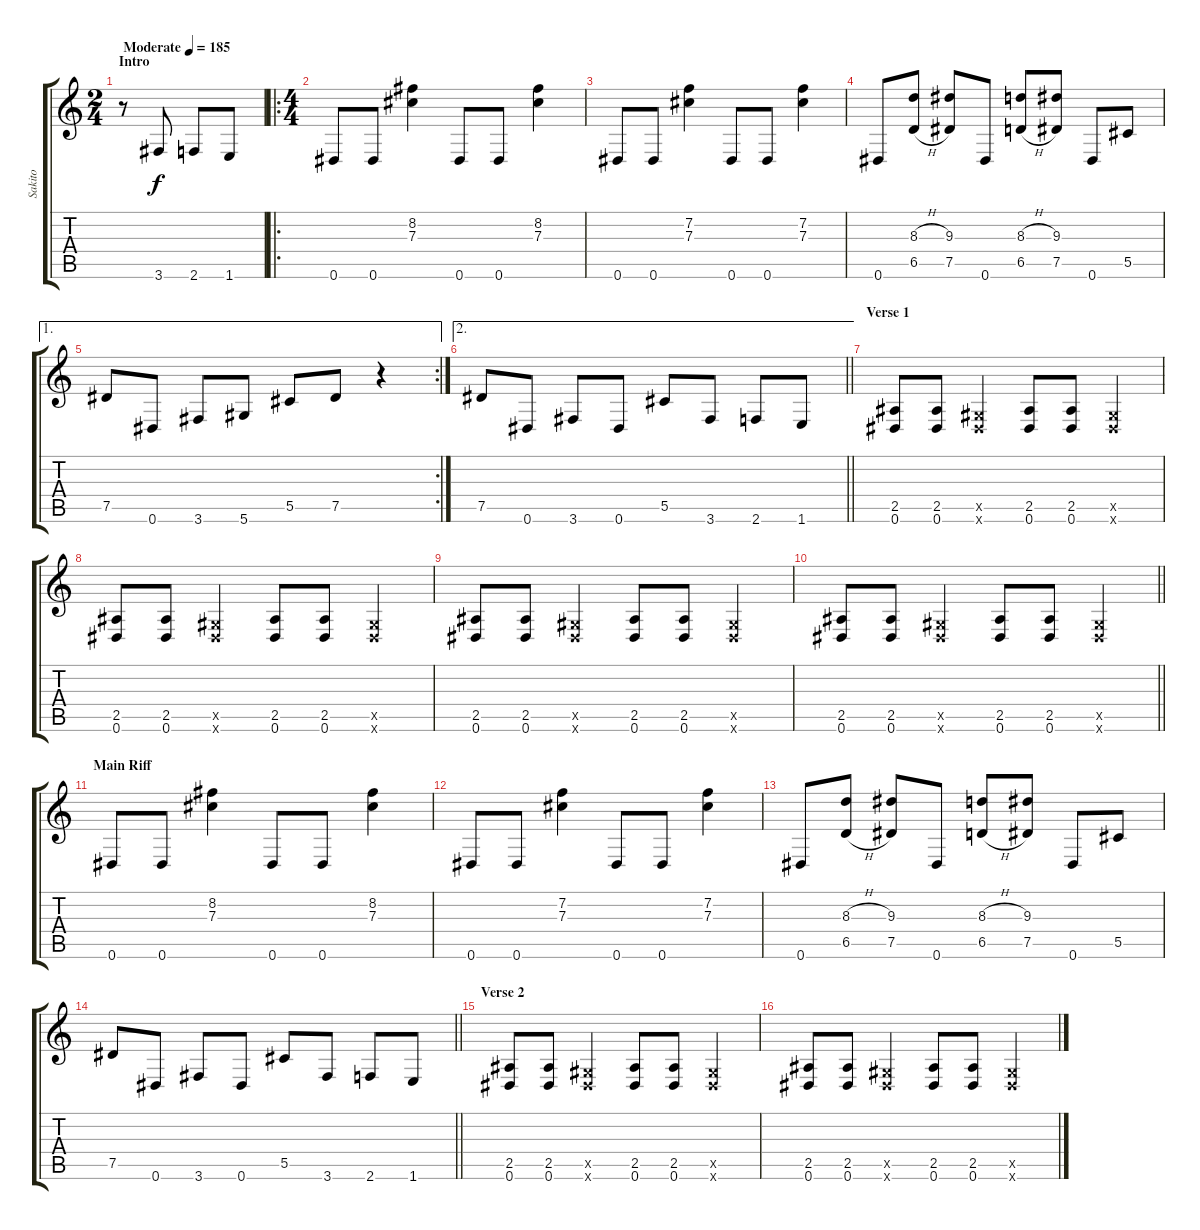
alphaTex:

\track ("Sakito" "Sakito") {instrument overdrivenguitar}
\staff {score tabs}
\tuning (Eb4 Bb3 Gb3 Db3 Ab2 Eb2) {hide}
\ts (2 4)
\section ("" "Intro")
\tempo (185 "Moderate")
\clef g2
\ks c
r.8{dy f instrument overdrivenguitar} 3.6.8 2.6.8 1.6.8 |
\ro
\ts (4 4)
0.6.8 0.6.8 (8.2 7.3).4 0.6.8 0.6.8 (8.2 7.3).4 |
0.6.8 0.6.8 (7.2 7.3).4 0.6.8 0.6.8 (7.2 7.3).4 |
0.6.8 (8.3{h} 6.5{h}).8 (9.3 7.5).8 0.6.8 (8.3{h} 6.5{h}).8 (9.3 7.5).8 0.6.8 5.5.8 |
\ae 1
\rc 2
7.5.8 0.6.8 3.6.8 5.6.8 5.5.8 7.5.8 r.4 |
\ae 2
\barLineRight lightlight
7.5.8 0.6.8 3.6.8 0.6.8 5.5.8 3.6.8 2.6.8 1.6.8 |
\section ("" "Verse 1")
(2.5 0.6).8 (2.5 0.6).8 (0.5{x} 0.6{x}).4 (2.5 0.6).8 (2.5 0.6).8 (0.5{x} 0.6{x}).4 |
(2.5 0.6).8 (2.5 0.6).8 (0.5{x} 0.6{x}).4 (2.5 0.6).8 (2.5 0.6).8 (0.5{x} 0.6{x}).4 |
(2.5 0.6).8 (2.5 0.6).8 (0.5{x} 0.6{x}).4 (2.5 0.6).8 (2.5 0.6).8 (0.5{x} 0.6{x}).4 |
\barLineRight lightlight
(2.5 0.6).8 (2.5 0.6).8 (0.5{x} 0.6{x}).4 (2.5 0.6).8 (2.5 0.6).8 (0.5{x} 0.6{x}).4 |
\section ("" "Main Riff")
0.6.8 0.6.8 (8.2 7.3).4 0.6.8 0.6.8 (8.2 7.3).4 |
0.6.8 0.6.8 (7.2 7.3).4 0.6.8 0.6.8 (7.2 7.3).4 |
0.6.8 (8.3{h} 6.5{h}).8 (9.3 7.5).8 0.6.8 (8.3{h} 6.5{h}).8 (9.3 7.5).8 0.6.8 5.5.8 |
\barLineRight lightlight
7.5.8 0.6.8 3.6.8 0.6.8 5.5.8 3.6.8 2.6.8 1.6.8 |
\section ("" "Verse 2")
(2.5 0.6).8 (2.5 0.6).8 (0.5{x} 0.6{x}).4 (2.5 0.6).8 (2.5 0.6).8 (0.5{x} 0.6{x}).4 |
(2.5 0.6).8 (2.5 0.6).8 (0.5{x} 0.6{x}).4 (2.5 0.6).8 (2.5 0.6).8 (0.5{x} 0.6{x}).4
